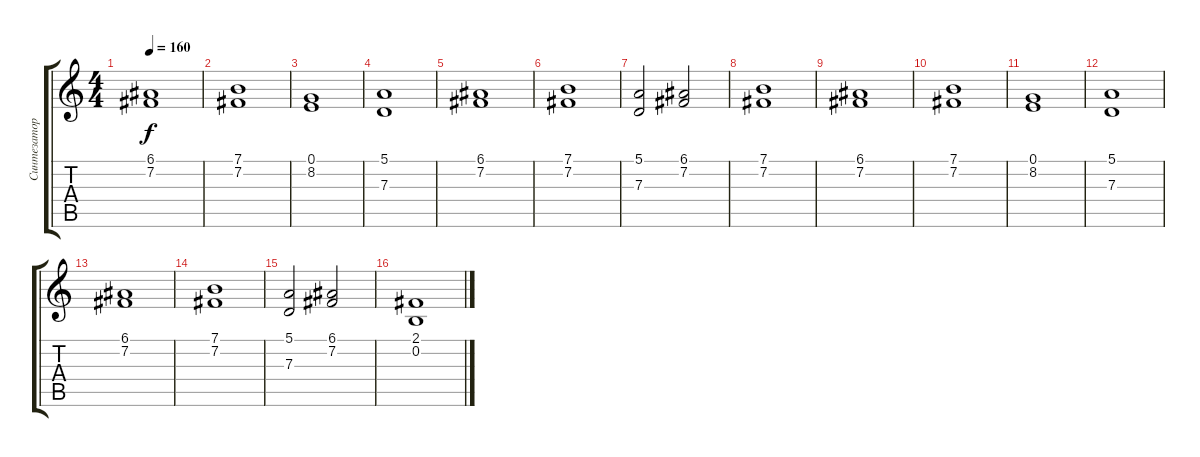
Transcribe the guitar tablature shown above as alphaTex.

\track ("Синтезатор (1)" "Синтезатор") {instrument stringensemble2}
\staff {score tabs}
\tuning (E4 B3 G3 D3 A2 E2) {hide}
\ts (4 4)
\tempo 160
\clef g2
\ks c
(6.1 7.2).1{dy f} |
(7.1 7.2).1 |
(0.1 8.2).1 |
(5.1 7.3).1 |
(6.1 7.2).1 |
(7.1 7.2).1 |
(5.1 7.3).2 (6.1 7.2).2 |
(7.1 7.2).1 |
(6.1 7.2).1 |
(7.1 7.2).1 |
(0.1 8.2).1 |
(5.1 7.3).1 |
(6.1 7.2).1 |
(7.1 7.2).1 |
(5.1 7.3).2 (6.1 7.2).2 |
(2.1 0.2).1
